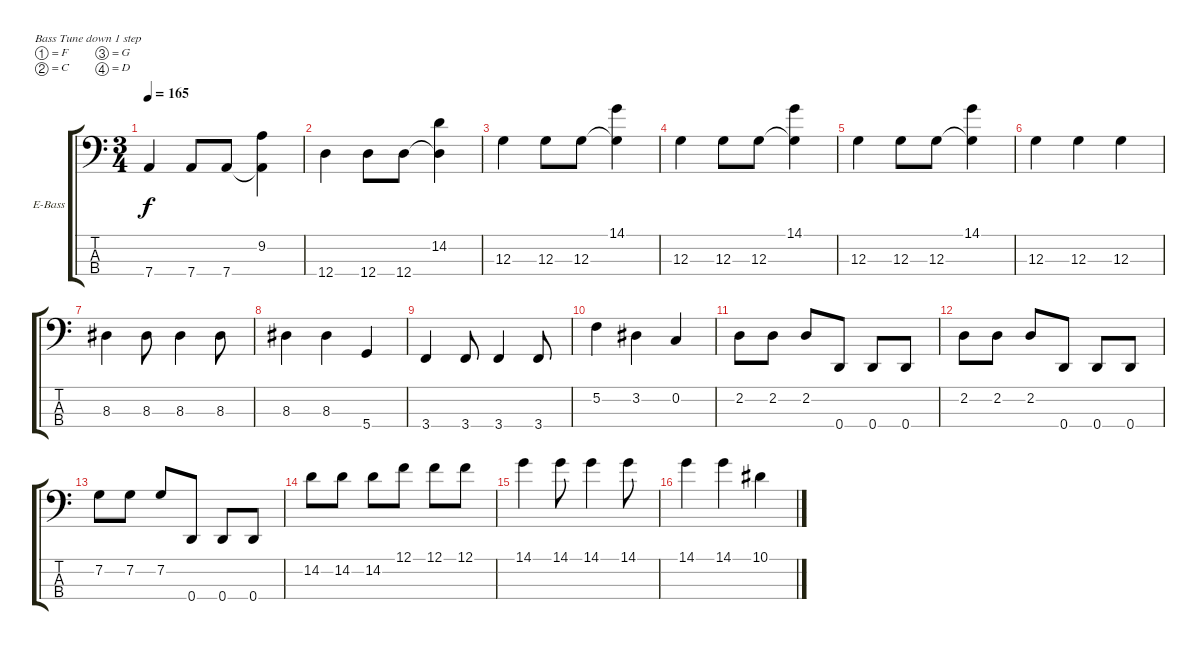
\bracketExtendMode groupsimilarinstruments
\firstSystemTrackNameOrientation horizontal
\otherSystemsTrackNameOrientation horizontal
\track ("Electric Bass" "E-Bass") {instrument electricbassfinger}
\staff {score tabs}
\tuning (F2 C2 G1 D1)
\ts (3 4)
\tempo 165
\clef f4
\ks c
7.4.4{dy f} 7.4.8 7.4.8 (9.2 7.4{t}).4 |
12.4.4 12.4.8 12.4.8 (14.2 12.4{t}).4 |
12.3.4 12.3.8 12.3.8 (14.1 12.3{t}).4 |
12.3.4 12.3.8 12.3.8 (14.1 12.3{t}).4 |
12.3.4 12.3.8 12.3.8 (14.1 12.3{t}).4 |
12.3.4 12.3.4 12.3.4 |
8.3.4 8.3.8 8.3.4 8.3.8 |
8.3.4 8.3.4 5.4.4 |
3.4.4 3.4.8 3.4.4 3.4.8 |
5.2.4 3.2.4 0.2.4 |
2.2.8 2.2.8 2.2.8 0.4.8 0.4.8 0.4.8 |
2.2.8 2.2.8 2.2.8 0.4.8 0.4.8 0.4.8 |
7.2.8 7.2.8 7.2.8 0.4.8 0.4.8 0.4.8 |
14.2.8 14.2.8 14.2.8 12.1.8 12.1.8 12.1.8 |
14.1.4 14.1.8 14.1.4 14.1.8 |
14.1.4 14.1.4 10.1.4
